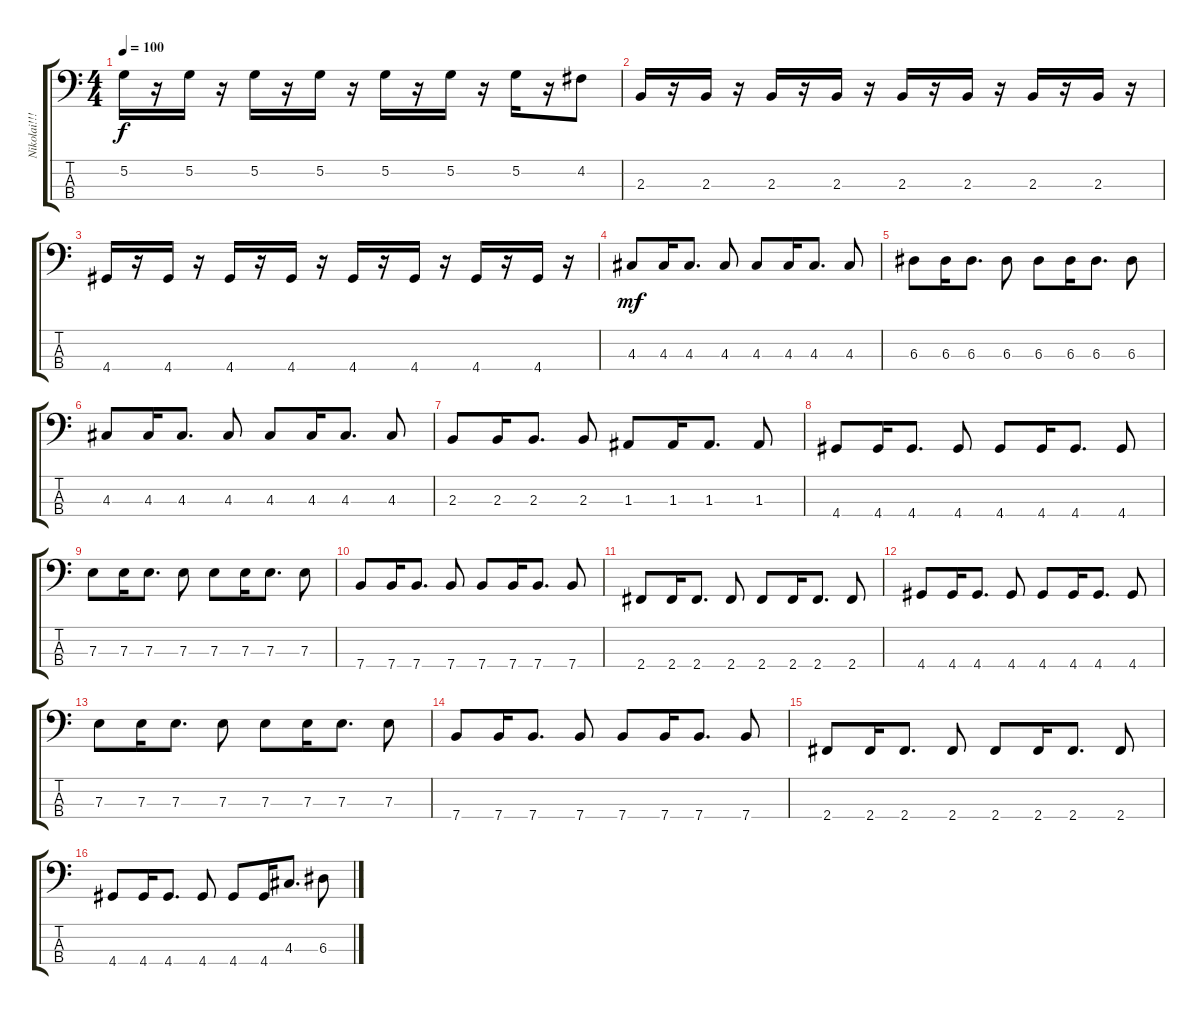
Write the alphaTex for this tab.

\track ("Nikolai!!! (Bass Guitar)" "Nikolai!!!") {instrument electricbasspick}
\staff {score tabs}
\tuning (G2 D2 A1 E1) {hide}
\ts (4 4)
\tempo 100
\clef f4
\ks c
5.2.16{dy f} r.16 5.2.16 r.16 5.2.16 r.16 5.2.16 r.16 5.2.16 r.16 5.2.16 r.16 5.2.16 r.16 4.2.8 |
2.3.16 r.16 2.3.16 r.16 2.3.16 r.16 2.3.16 r.16 2.3.16 r.16 2.3.16 r.16 2.3.16 r.16 2.3.16 r.16 |
4.4.16 r.16 4.4.16 r.16 4.4.16 r.16 4.4.16 r.16 4.4.16 r.16 4.4.16 r.16 4.4.16 r.16 4.4.16 r.16 |
4.3.8{dy mf} 4.3.16 4.3.8{d} 4.3.8 4.3.8 4.3.16 4.3.8{d} 4.3.8 |
6.3.8 6.3.16 6.3.8{d} 6.3.8 6.3.8 6.3.16 6.3.8{d} 6.3.8 |
4.3.8 4.3.16 4.3.8{d} 4.3.8 4.3.8 4.3.16 4.3.8{d} 4.3.8 |
2.3.8 2.3.16 2.3.8{d} 2.3.8 1.3.8 1.3.16 1.3.8{d} 1.3.8 |
4.4.8 4.4.16 4.4.8{d} 4.4.8 4.4.8 4.4.16 4.4.8{d} 4.4.8 |
7.3.8 7.3.16 7.3.8{d} 7.3.8 7.3.8 7.3.16 7.3.8{d} 7.3.8 |
7.4.8 7.4.16 7.4.8{d} 7.4.8 7.4.8 7.4.16 7.4.8{d} 7.4.8 |
2.4.8 2.4.16 2.4.8{d} 2.4.8 2.4.8 2.4.16 2.4.8{d} 2.4.8 |
4.4.8 4.4.16 4.4.8{d} 4.4.8 4.4.8 4.4.16 4.4.8{d} 4.4.8 |
7.3.8 7.3.16 7.3.8{d} 7.3.8 7.3.8 7.3.16 7.3.8{d} 7.3.8 |
7.4.8 7.4.16 7.4.8{d} 7.4.8 7.4.8 7.4.16 7.4.8{d} 7.4.8 |
2.4.8 2.4.16 2.4.8{d} 2.4.8 2.4.8 2.4.16 2.4.8{d} 2.4.8 |
4.4.8 4.4.16 4.4.8{d} 4.4.8 4.4.8 4.4.16 4.3.8{d} 6.3.8
